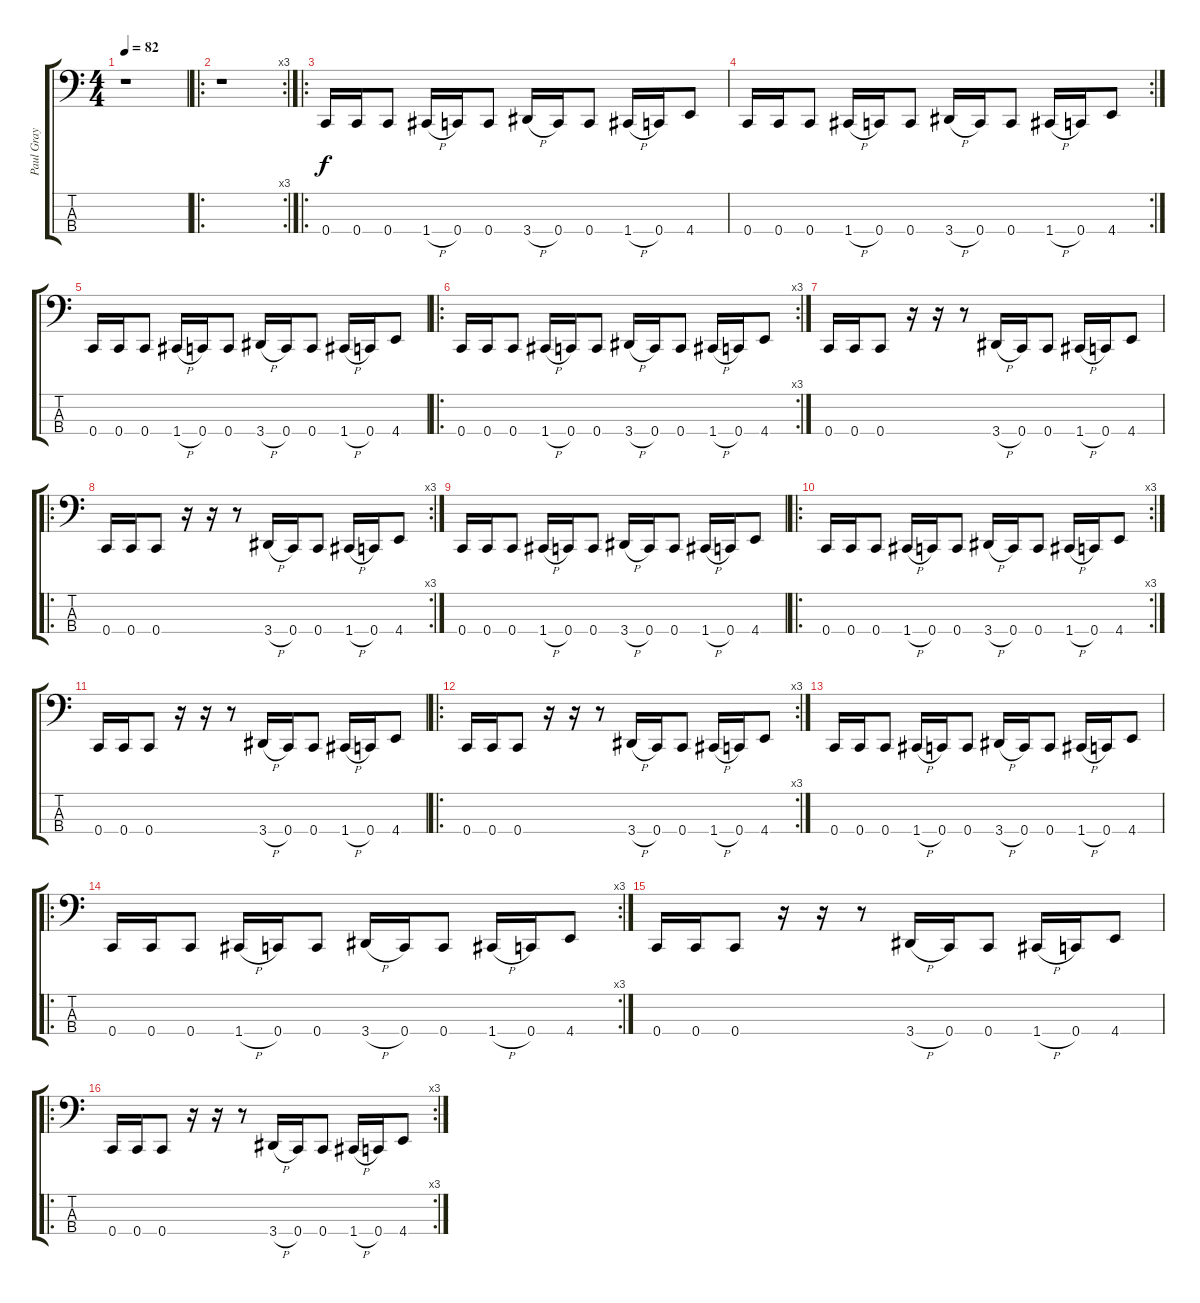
\track ("Paul Gray" "Paul Gray") {instrument electricbasspick}
\staff {score tabs}
\tuning (F2 C2 G1 C1) {hide}
\ts (4 4)
\tempo 82
\clef f4
\ks c
r.1{dy f instrument electricbasspick} |
\ro
\rc 3
r.1 |
\ro
0.4.16 0.4.16 0.4.8 1.4{h}.16 0.4.16 0.4.8 3.4{h}.16 0.4.16 0.4.8 1.4{h}.16 0.4.16 4.4.8 |
\rc 2
0.4.16 0.4.16 0.4.8 1.4{h}.16 0.4.16 0.4.8 3.4{h}.16 0.4.16 0.4.8 1.4{h}.16 0.4.16 4.4.8 |
0.4.16 0.4.16 0.4.8 1.4{h}.16 0.4.16 0.4.8 3.4{h}.16 0.4.16 0.4.8 1.4{h}.16 0.4.16 4.4.8 |
\ro
\rc 3
0.4.16 0.4.16 0.4.8 1.4{h}.16 0.4.16 0.4.8 3.4{h}.16 0.4.16 0.4.8 1.4{h}.16 0.4.16 4.4.8 |
0.4.16 0.4.16 0.4.8 r.16 r.16 r.8 3.4{h}.16 0.4.16 0.4.8 1.4{h}.16 0.4.16 4.4.8 |
\ro
\rc 3
0.4.16 0.4.16 0.4.8 r.16 r.16 r.8 3.4{h}.16 0.4.16 0.4.8 1.4{h}.16 0.4.16 4.4.8 |
0.4.16 0.4.16 0.4.8 1.4{h}.16 0.4.16 0.4.8 3.4{h}.16 0.4.16 0.4.8 1.4{h}.16 0.4.16 4.4.8 |
\ro
\rc 3
0.4.16 0.4.16 0.4.8 1.4{h}.16 0.4.16 0.4.8 3.4{h}.16 0.4.16 0.4.8 1.4{h}.16 0.4.16 4.4.8 |
0.4.16 0.4.16 0.4.8 r.16 r.16 r.8 3.4{h}.16 0.4.16 0.4.8 1.4{h}.16 0.4.16 4.4.8 |
\ro
\rc 3
0.4.16 0.4.16 0.4.8 r.16 r.16 r.8 3.4{h}.16 0.4.16 0.4.8 1.4{h}.16 0.4.16 4.4.8 |
0.4.16 0.4.16 0.4.8 1.4{h}.16 0.4.16 0.4.8 3.4{h}.16 0.4.16 0.4.8 1.4{h}.16 0.4.16 4.4.8 |
\ro
\rc 3
0.4.16 0.4.16 0.4.8 1.4{h}.16 0.4.16 0.4.8 3.4{h}.16 0.4.16 0.4.8 1.4{h}.16 0.4.16 4.4.8 |
0.4.16 0.4.16 0.4.8 r.16 r.16 r.8 3.4{h}.16 0.4.16 0.4.8 1.4{h}.16 0.4.16 4.4.8 |
\ro
\rc 3
0.4.16 0.4.16 0.4.8 r.16 r.16 r.8 3.4{h}.16 0.4.16 0.4.8 1.4{h}.16 0.4.16 4.4.8
